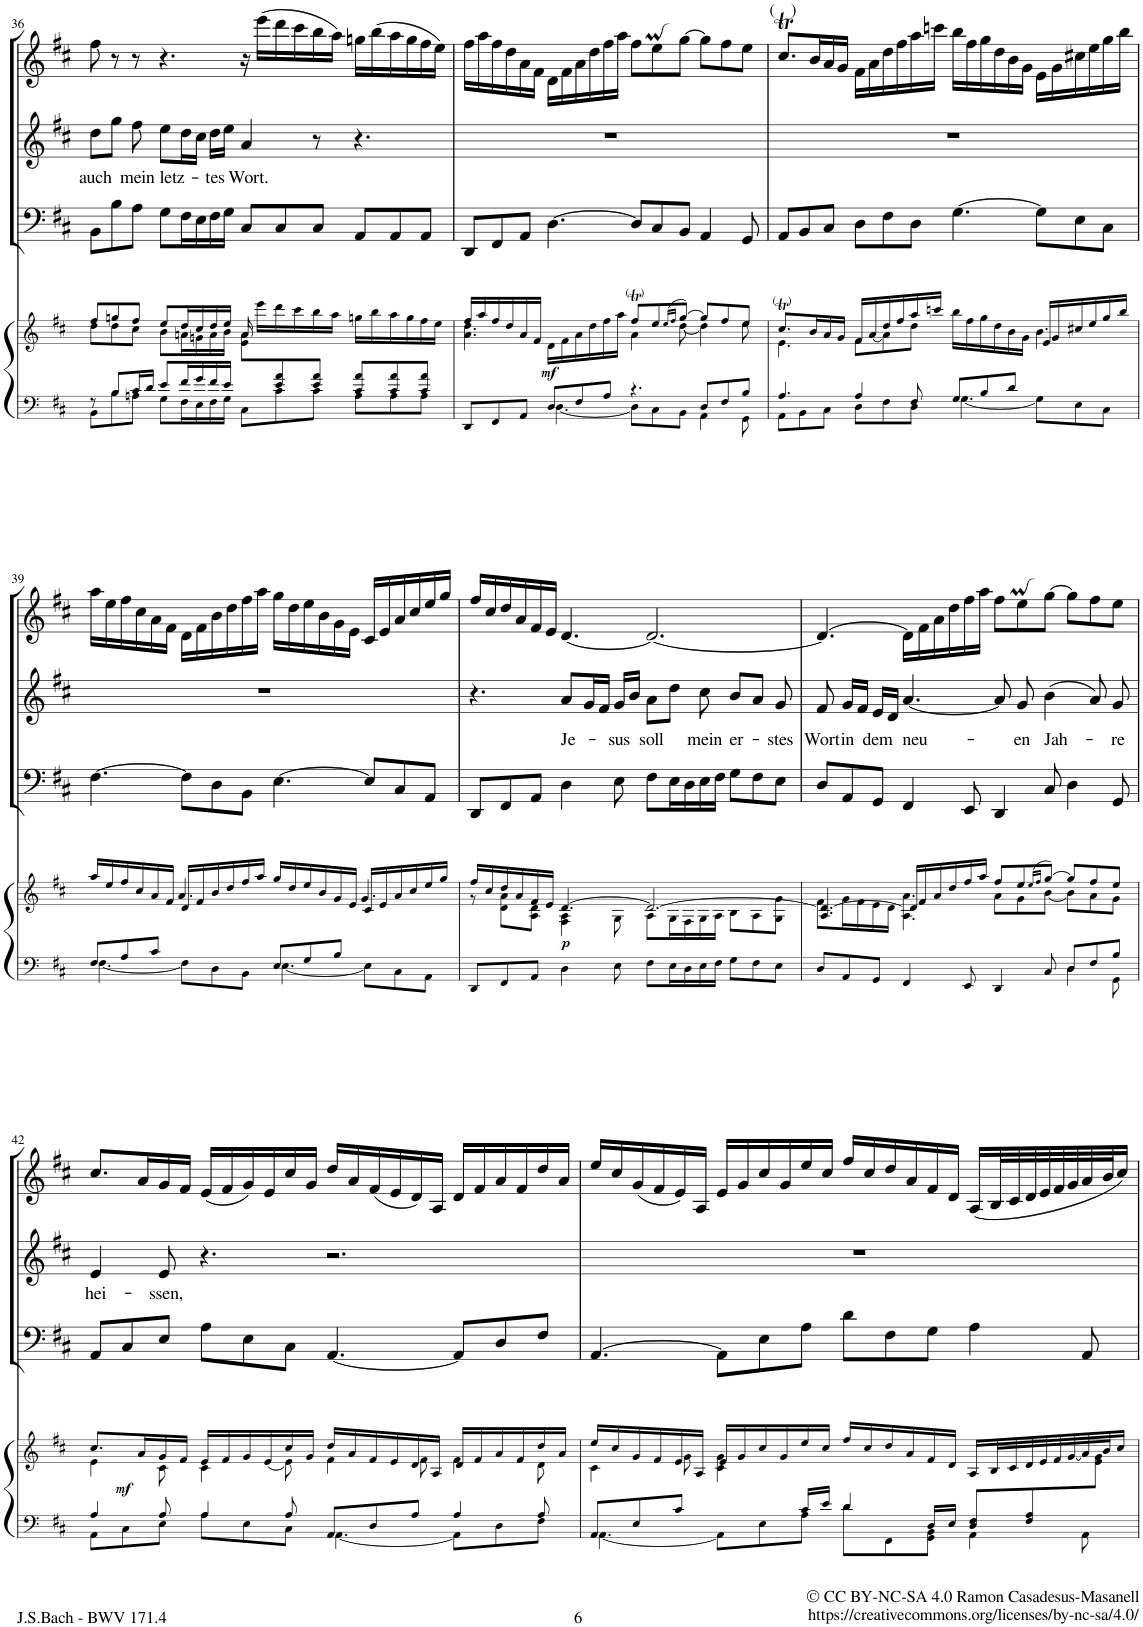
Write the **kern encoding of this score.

**kern	**kern	**dynam	**kern	**kern	**text	**kern
*part4	*part4	*part4	*part3	*part2	*part2	*part1
*staff5	*staff4	*staff4/5	*staff3	*staff2	*staff2	*staff1
*I"Piano reduction	*	*	*I"Continuo	*I"Soprano	*	*I"Violino solo
*I'Pno	*	*	*	*	*	*I'Vln
!!LO:PB:g=z
*clefF4	*clefG2	*	*clefF4	*clefG2	*	*clefG2
*k[f#c#]	*k[f#c#]	*	*k[f#c#]	*k[f#c#]	*	*k[f#c#]
*M12/8	*M12/8	*	*M12/8	*M12/8	*	*M12/8
=36	=36	=36	=36	=36	=36	=36
*^	*^	*	*	*	*	*
*	*	*	*^	*	*	*	*	*
!	!	!	!	!	!	!	!	!LO:LY:b	!
8r	8BB\L	8ff#/L	8dd\L	2.ryy	.	8BB\L	8dd\L	auch	8ff#\
8B/L	8B\	8ggn/	8dd\	.	.	8B\	8gg\J	.	8r
!	!	!	!	!	!	!	!	!LO:LY:b	!
16c#/L	8An\J	8ff#/J	8cc#\J	.	.	8A\J	8ff#\	mein	8r
16d/JJ	.	.	.	.	.	.	.	.	.
!	!	!	!	!	!	!	!	!LO:LY:b	!
8e/L	8G\L	8ee/L	8b\L	.	.	8G\L	8ee\L	letz-	4.r
16f#/L	16F#\L	16dd/L	16an\L	.	.	16F#\L	16dd\L	.	.
16g/	16E\	16cc#/	16gn\	.	.	16E\	16cc#\JJ	.	.
!	!	!	!	!	!	!	!	!LO:LY:b	!
16f#/	16F#\	16dd/	16a\	.	.	16F#\	16dd\LL	-tes	.
16e/JJ	16G\JJ	16ee/JJ	16b\JJ	.	.	16G\JJ	16ee\JJ	.	.
!	!	!	!	!	!	!	!	!LO:LY:b	!
8ryy	8C#\L	16a/	4ryy	8e\ 8a\L	.	8C#/L	4a/	Wort.	16r
.	.	16eee\LL	.	.	.	.	.	.	(16eee\LL
8e/ 8a/	8c#\	16ddd\	.	2ryy	.	8C#/	.	.	16ddd\
.	.	16ccc#\	.	.	.	.	.	.	16ccc#\
8e/ 8a/J	8c#\J	16bb\	2ryy	.	.	8C#/J	8r	.	16bb\
.	.	16aa\JJ	.	.	.	.	.	.	16aa\JJ)
8c#/ 8a/L	8A\L	16ggn\LL	.	.	.	8AA/L	4.r	.	16ggn\LL
.	.	16bb\	.	.	.	.	.	.	(16bb\
8c#/ 8a/	8A\	16aa\	.	.	.	8AA/	.	.	16aa\
.	.	16gg\	.	.	.	.	.	.	16gg\
8c#/ 8a/J	8A\J	16ff#\	.	8ryy	.	8AA/J	.	.	16ff#\
.	.	16ee\JJ	.	.	.	.	.	.	16ee\JJ)
*	*	*	*v	*v	*	*	*	*	*
=37	=37	=37	=37	=37	=37	=37	=37	=37
8DD/L	4.ryy	16ff#/LL	4.a\ 4.dd\	.	8DD/L	1.r	.	16ff#\LL
.	.	16aa/	.	.	.	.	.	16aa\
8FF#/	.	16ff#/	.	.	8FF#/	.	.	16ff#\
.	.	16dd/	.	.	.	.	.	16dd\
8AA/J	.	16a/	.	.	8AA/J	.	.	16a\
.	.	16f#/JJ	.	.	.	.	.	16f#\JJ
!	!	!	!	!LO:DY:b	!	!	!	!
8D/L	[4.D\	16d\LL	4.ryy	mf	[4.D\	.	.	16d\LL
.	.	16f#\	.	.	.	.	.	16f#\
8F#/	.	16a\	.	.	.	.	.	16a\
.	.	16dd\	.	.	.	.	.	16dd\
8A/J	.	16ff#\	.	.	.	.	.	16ff#\
.	.	16aa\JJ	.	.	.	.	.	16aa\JJ
!	!	!LO:TX:a:t=(    )	!	!	!	!	!	!
4.r	8D\L]	8ff#t/L	4a\	.	8D/L]	.	.	8ff#\L
.	8C#\	8ee/	.	.	8C#/	.	.	8ee\
.	.	(16qee/LL	.	.	.	.	.	.
.	.	16qff#/JJ	.	.	.	.	.	.
.	8BB\J	[8gg/J)	[8dd\	.	8BB/J	.	.	[8gg\J
8D/L	4AA\	8gg/L]	4dd\]	.	4AA/	.	.	8gg\L]
8F#/	.	8ff#/	.	.	.	.	.	8ff#\
8B/J	8GG\	8ee/J	8ee\	.	8GG/	.	.	8ee\J
=38	=38	=38	=38	=38	=38	=38	=38	=38
!	!	!	!	!	!	!	!	!LO:TX:a:t=(    )
!	!	!LO:TX:a:t=(    )	!	!	!	!	!	!
4.A/	8AA\L	8.cc#t/L	4.e\	.	8AA/L	1.r	.	8.cc#t/L
.	8BB\	.	.	.	8BB/	.	.	.
.	.	16b/L	.	.	.	.	.	16b/L
.	8C#\J	16a/	.	.	8C#/J	.	.	16a/
.	.	16g/JJ	.	.	.	.	.	16g/JJ
4A/	8D\L	16f#/LL	8f#\L	.	8D\L	.	.	16f#\LL
.	.	[<16a/	.	.	.	.	.	16a\
.	8F#\	16dd/	8a\]	.	8F#\	.	.	16dd\
.	.	16ff#/	.	.	.	.	.	16ff#\
8F#/	8D\J	16aa/	8dd\J	.	8D\J	.	.	16aa\
.	.	16cccn/JJ	.	.	.	.	.	16cccn\JJ
8G/L	[4.G\	16bb\LL	4.ryy	.	[4.G\	.	.	16bb\LL
.	.	16ff#\	.	.	.	.	.	16ff#\
8B/	.	16gg\	.	.	.	.	.	16gg\
.	.	16dd\	.	.	.	.	.	16dd\
8d/J	.	16b\	.	.	.	.	.	16b\
.	.	16g\JJ	.	.	.	.	.	16g\JJ
4.ryy	8G\L]	16e/LL	4.b\	.	8G\L]	.	.	16e\LL
.	.	16g/	.	.	.	.	.	16g\
.	8E\	16cc#X/	.	.	8E\	.	.	16cc#X\
.	.	16ee/	.	.	.	.	.	16ee\
.	8C#\J	16gg/	.	.	8C#\J	.	.	16gg\
.	.	16bb/JJ	.	.	.	.	.	16bb\JJ
!!LO:LB:g=z
=39	=39	=39	=39	=39	=39	=39	=39	=39
8F#/L	[4.F#\	16aa/LL	4.ryy	.	[4.F#\	1.r	.	16aa\LL
.	.	16ee/	.	.	.	.	.	16ee\
8A/	.	16ff#/	.	.	.	.	.	16ff#\
.	.	16cc#/	.	.	.	.	.	16cc#\
8c#/J	.	16a/	.	.	.	.	.	16a\
.	.	16f#/JJ	.	.	.	.	.	16f#\JJ
4.ryy	8F#\L]	16d/LL	4.a/	.	8F#\L]	.	.	16d\LL
.	.	16f#/	.	.	.	.	.	16f#\
.	8D\	16b/	.	.	8D\	.	.	16b\
.	.	16dd/	.	.	.	.	.	16dd\
.	8BB\J	16ff#/	.	.	8BB\J	.	.	16ff#\
.	.	16aa/JJ	.	.	.	.	.	16aa\JJ
8E/L	[4.E\	16gg/LL	4.ryy	.	[4.E\	.	.	16gg\LL
.	.	16dd/	.	.	.	.	.	16dd\
8G/	.	16ee/	.	.	.	.	.	16ee\
.	.	16b/	.	.	.	.	.	16b\
8B/J	.	16g/	.	.	.	.	.	16g\
.	.	16e/JJ	.	.	.	.	.	16e\JJ
4.ryy	8E\L]	16c#/LL	4.g/	.	8E/L]	.	.	16c#/LL
.	.	16e/	.	.	.	.	.	16e/
.	8C#\	16a/	.	.	8C#/	.	.	16a/
.	.	16cc#/	.	.	.	.	.	16cc#/
.	8AA\J	16ee/	.	.	8AA/J	.	.	16ee/
.	.	16gg/JJ	.	.	.	.	.	16gg/JJ
*v	*v	*	*	*	*	*	*	*
=40	=40	=40	=40	=40	=40	=40	=40
8DD/L	16ff#/LL	8r	.	8DD/L	4.r	.	16ff#/LL
.	16cc#/	.	.	.	.	.	16cc#/
8FF#/	16dd/	8d\ 8a\L	.	8FF#/	.	.	16dd/
.	16a/	.	.	.	.	.	16a/
8AA/J	16f#/	8A\ 8d\J	.	8AA/J	.	.	16f#/
.	16e/JJ	.	.	.	.	.	16e/JJ
!	!	!	!LO:DY:b	!	!	!LO:LY:b	!
4D\	[4.d/	4F#\ 4A\	p	4D\	8a/L	Je-	[4.d/
.	.	.	.	.	16g/L	.	.
.	.	.	.	.	16f#/JJ	.	.
!	!	!	!	!	!	!LO:LY:b	!
8E\	.	8G\	.	8E\	16g/LL	-sus	.
.	.	.	.	.	16b/JJ	.	.
!	!	!	!	!	!	!LO:LY:b	!
8F#\L	2.d/_	8A\L	.	8F#\L	8a\L	soll	2.d/_
16E\L	.	16G\L	.	16E\L	8dd\J	.	.
16D\	.	16F#\	.	16D\	.	.	.
!	!	!	!	!	!	!LO:LY:b	!
16E\	.	16G\	.	16E\	8cc#\	mein	.
16F#\JJ	.	16A\JJ	.	16F#\JJ	.	.	.
!	!	!	!	!	!	!LO:LY:b	!
8G\L	.	8B\L	.	8G\L	8b/L	er-	.
8F#\	.	8A\	.	8F#\	8a/J	.	.
!	!	!	!	!	!	!LO:LY:b	!
8E\J	.	8G\ 8g\J	.	8E\J	8g/	-stes	.
=41	=41	=41	=41	=41	=41	=41	=41
*^	*	*	*	*	*	*	*
!	!	!	!	!	!	!	!LO:LY:b	!
8D/L	2.ryy	4.A/ 4.d/_	8f#\L	.	8D/L	8f#/	Wort	4.d/_
!	!	!	!	!	!	!	!LO:LY:b	!
8AA/	.	.	16g\L	.	8AA/	16g/LL	in	.
.	.	.	16f#\	.	.	16f#/JJ	.	.
!	!	!	!	!	!	!	!LO:LY:b	!
8GG/J	.	.	16e\	.	8GG/J	16e/LL	dem	.
.	.	.	16d\JJ	.	.	16d/JJ	.	.
!	!	!	!	!	!	!	!LO:LY:b	!
4FF#/	.	16d/LL]	4.A\ 4.a\	.	4FF#/	[4.a/	neu-	16d\LL]
.	.	16f#/	.	.	.	.	.	16f#\
.	.	16a/	.	.	.	.	.	16a\
.	.	16dd/	.	.	.	.	.	16dd\
8EE/	.	16ff#/	.	.	8EE/	.	.	16ff#\
.	.	16aa/JJ	.	.	.	.	.	16aa\JJ
4DD/	4.ryy	8ff#/L	8a\L	.	4DD/	8a/]	.	8ff#\L
!	!	!	!	!	!	!	!LO:LY:b	!
.	.	8ee/	8g\	.	.	8g/	-en	8ee\
.	.	(16qee/LL	.	.	.	.	.	.
.	.	16qff#/JJ	.	.	.	.	.	.
!	!	!	!	!	!	!	!LO:LY:b	!
8C#/	.	[8gg/J)	[8b\J	.	8C#/	(4b\	Jah-	[8gg\J
8D/L	4D\	8gg/L]	8b\L]	.	4D\	.	.	8gg\L]
8F#/	.	8ff#/	8a\	.	.	8a/)	.	8ff#\
!	!	!	!	!	!	!	!LO:LY:b	!
8B/J	8GG\	8ee/J	8g\J	.	8GG/	8g/	-re	8ee\J
!!LO:LB:g=z
=42	=42	=42	=42	=42	=42	=42	=42	=42
!	!	!	!	!	!	!	!LO:LY:b	!
*	*	*	*^	*	*	*	*	*
4A/	8AA\L	8.cc#/L	4e\	8ryy	.	8AA/L	4e/	hei-	8.cc#/L
!	!	!	!	!	!LO:DY:b	!	!	!	!
.	8C#\	.	.	1ryy	mf	8C#/	.	.	.
.	.	16a/L	.	.	.	.	.	.	16a/L
!	!	!	!	!	!	!	!	!LO:LY:b	!
8A/	8E\J	16g/	8c#\	.	.	8E/J	8e/	-ssen,	16g/
.	.	16f#/JJ	.	.	.	.	.	.	16f#/JJ
4A/	8A\L	16e/LL	4c#\	.	.	8A\L	4.r	.	(16e/LL
.	.	16f#/	.	.	.	.	.	.	16f#/
.	8E\	16g/	.	.	.	8E\	.	.	16g/)
.	.	[<16e/	.	.	.	.	.	.	16e/
8A/	8C#\J	16cc#/	8e\]	.	.	8C#\J	.	.	16cc#/
.	.	16g/JJ	.	.	.	.	.	.	16g/JJ
8AA/L	[4.AA\	16dd/LL	4f#\	.	.	[4.AA/	2.r	.	16dd/LL
.	.	16a/	.	.	.	.	.	.	16a/
8D/	.	16f#/	.	.	.	.	.	.	(16f#/
.	.	16e/	.	.	.	.	.	.	16e/
8A/J	.	16d/	8f#\	.	.	.	.	.	16d/)
.	.	16A/JJ	.	.	.	.	.	.	16A/JJ
4A/	8AA\L]	16d/LL	4f#\	4.ryy	.	8AA/L]	.	.	16d/LL
.	.	16f#/	.	.	.	.	.	.	16f#/
.	8D\	16a/	.	.	.	8D/	.	.	16a/
.	.	16f#/	.	.	.	.	.	.	16f#/
8A/	8F#\J	16dd/	8d\	.	.	8F#/J	.	.	16dd/
.	.	16a/JJ	.	.	.	.	.	.	16a/JJ
=43	=43	=43	=43	=43	=43	=43	=43	=43	=43
8AA/L	[4.AA\	16ee/LL	4c#\	4.ryy	.	[4.AA/	1.r	.	16ee/LL
.	.	16cc#/	.	.	.	.	.	.	16cc#/
8E/	.	16g/	.	.	.	.	.	.	(16g/
.	.	16f#/	.	.	.	.	.	.	16f#/
8c#/J	.	16e/	8g\	.	.	.	.	.	16e/)
.	.	16A/JJ	.	.	.	.	.	.	16A/JJ
*	*	*	*v	*v	*	*	*	*	*
4ryy	8AA\L]	16e/LL	4c#\ 4g\	.	8AA\L]	.	.	16e/LL
.	.	16g/	.	.	.	.	.	16g/
.	8E\	16cc#/	.	.	8E\	.	.	16cc#/
.	.	16g/	.	.	.	.	.	16g/
16c#/LL	8A\J	16ee/	8ryy	.	8A\J	.	.	16ee/
16e/JJ	.	16cc#/JJ	.	.	.	.	.	16cc#/JJ
4d/	8d\L	16ff#/LL	4.ryy	.	8d\L	.	.	16ff#/LL
.	.	16cc#/	.	.	.	.	.	16cc#/
.	8FF#\	16dd/	.	.	8F#\	.	.	16dd/
.	.	16a/	.	.	.	.	.	16a/
16D/LL	8GG\ 8BB\J	16f#/	.	.	8G\J	.	.	16f#/
16E/JJ	.	16d/JJ	.	.	.	.	.	16d/JJ
8D/ 8F#/L	4AA\	16A/LL	4.ryy	.	4A\	.	.	(16A/LL
.	.	32B/L	.	.	.	.	.	32B/L
.	.	32c#/	.	.	.	.	.	32c#/
8F#/ 8A/	.	32d/	.	.	.	.	.	32d/
.	.	32e/	.	.	.	.	.	32e/
.	.	32f#/	.	.	.	.	.	32f#/
.	.	[<32g/	.	.	.	.	.	32g/
*	*	*	*^	*	*	*	*	*
8ryy	8AA\	32a/	.	8e\ 8g\]J	.	8AA/	.	.	32a/
.	.	32b/J	.	.	.	.	.	.	32b/J
.	.	16cc#/JJ	.	.	.	.	.	.	16cc#/JJ)
*v	*v	*	*	*	*	*	*	*	*
*	*v	*v	*v	*	*	*	*	*
=	=	=	=	=	=	=
*-	*-	*-	*-	*-	*-	*-
